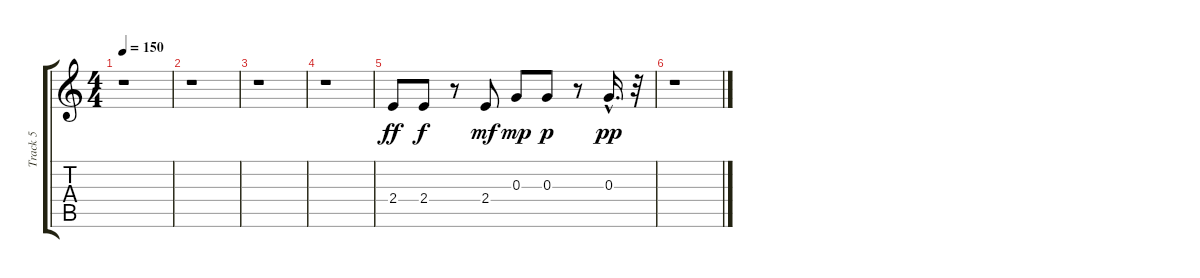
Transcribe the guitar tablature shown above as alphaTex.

\track ("Track 5" "Track 5") {instrument distortionguitar}
\staff {score tabs}
\tuning (E4 B3 G3 D3 A2 E2) {hide}
\ts (4 4)
\tempo 150
\clef g2
\ks c
r.1{dy fff} |
r.1 |
r.1 |
r.1 |
2.4.8{dy ff} 2.4.8{dy f} r.8 2.4.8{dy mf} 0.3.8{dy mp} 0.3.8{dy p} r.8 0.3{hac}.16{d dy pp} r.32 |
r.1
